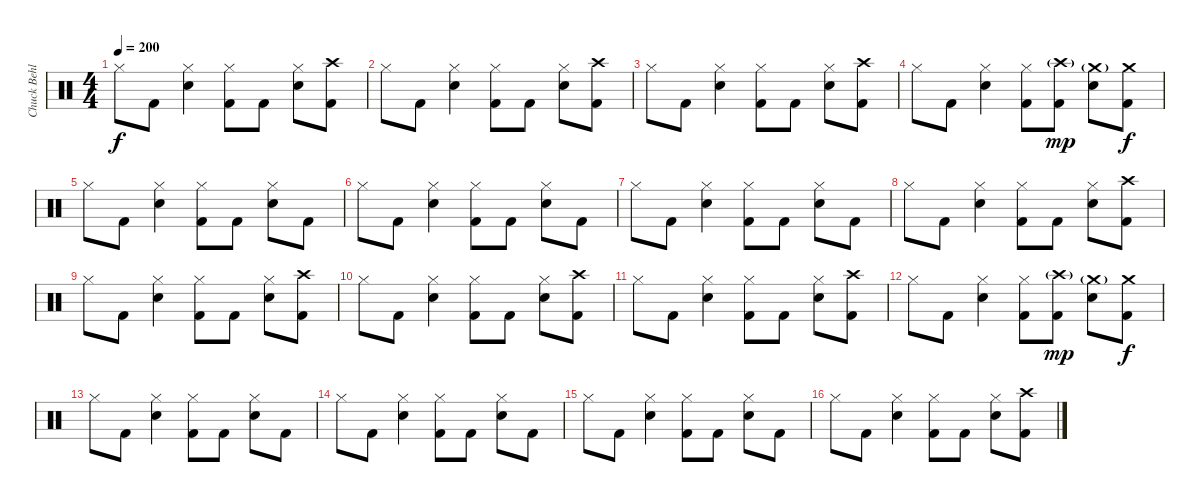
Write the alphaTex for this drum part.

\track ("Chuck Behler" "Chuck Behl") {instrument percussion}
\staff {score}
\articulation defaults
\ts (4 4)
\tempo 200
\clef neutral
\ks c "Hi-Hat (closed)".8{dy f} "Kick (hit) 2".8
("Hi-Hat (closed)" "Snare (hit) 2").4 ("Hi-Hat (closed)" "Kick (hit) 2").8 "Kick (hit) 2".8 ("Hi-Hat (closed)" "Snare (hit) 2").8 ("Crash high (hit)" "Kick (hit) 2").8 |
"Hi-Hat (closed)".8 "Kick (hit) 2".8 ("Hi-Hat (closed)" "Snare (hit) 2").4 ("Hi-Hat (closed)" "Kick (hit) 2").8 "Kick (hit) 2".8 ("Hi-Hat (closed)" "Snare (hit) 2").8 ("Crash high (hit)" "Kick (hit) 2").8 |
"Hi-Hat (closed)".8 "Kick (hit) 2".8 ("Hi-Hat (closed)" "Snare (hit) 2").4 ("Hi-Hat (closed)" "Kick (hit) 2").8 "Kick (hit) 2".8 ("Hi-Hat (closed)" "Snare (hit) 2").8 ("Crash high (hit)" "Kick (hit) 2").8 |
"Hi-Hat (closed)".8 "Kick (hit) 2".8 ("Hi-Hat (closed)" "Snare (hit) 2").4 ("Hi-Hat (closed)" "Kick (hit) 2").8 ("Crash high (hit)"{g} "Kick (hit) 2").8{dy mp} ("Crash medium (hit)"{g} "Snare (hit) 2").8 ("Crash medium (hit)" "Kick (hit) 2").8{dy f} |
"Hi-Hat (closed)".8 "Kick (hit) 2".8 ("Hi-Hat (closed)" "Snare (hit) 2").4 ("Hi-Hat (closed)" "Kick (hit) 2").8 "Kick (hit) 2".8 ("Hi-Hat (closed)" "Snare (hit) 2").8 "Kick (hit) 2".8 |
"Hi-Hat (closed)".8 "Kick (hit) 2".8 ("Hi-Hat (closed)" "Snare (hit) 2").4 ("Hi-Hat (closed)" "Kick (hit) 2").8 "Kick (hit) 2".8 ("Hi-Hat (closed)" "Snare (hit) 2").8 "Kick (hit) 2".8 |
"Hi-Hat (closed)".8 "Kick (hit) 2".8 ("Hi-Hat (closed)" "Snare (hit) 2").4 ("Hi-Hat (closed)" "Kick (hit) 2").8 "Kick (hit) 2".8 ("Hi-Hat (closed)" "Snare (hit) 2").8 "Kick (hit) 2".8 |
"Hi-Hat (closed)".8 "Kick (hit) 2".8 ("Hi-Hat (closed)" "Snare (hit) 2").4 ("Hi-Hat (closed)" "Kick (hit) 2").8 "Kick (hit) 2".8 ("Hi-Hat (closed)" "Snare (hit) 2").8 ("Crash high (hit)" "Kick (hit) 2").8 |
"Hi-Hat (closed)".8 "Kick (hit) 2".8 ("Hi-Hat (closed)" "Snare (hit) 2").4 ("Hi-Hat (closed)" "Kick (hit) 2").8 "Kick (hit) 2".8 ("Hi-Hat (closed)" "Snare (hit) 2").8 ("Crash high (hit)" "Kick (hit) 2").8 |
"Hi-Hat (closed)".8 "Kick (hit) 2".8 ("Hi-Hat (closed)" "Snare (hit) 2").4 ("Hi-Hat (closed)" "Kick (hit) 2").8 "Kick (hit) 2".8 ("Hi-Hat (closed)" "Snare (hit) 2").8 ("Crash high (hit)" "Kick (hit) 2").8 |
"Hi-Hat (closed)".8 "Kick (hit) 2".8 ("Hi-Hat (closed)" "Snare (hit) 2").4 ("Hi-Hat (closed)" "Kick (hit) 2").8 "Kick (hit) 2".8 ("Hi-Hat (closed)" "Snare (hit) 2").8 ("Crash high (hit)" "Kick (hit) 2").8 |
"Hi-Hat (closed)".8 "Kick (hit) 2".8 ("Hi-Hat (closed)" "Snare (hit) 2").4 ("Hi-Hat (closed)" "Kick (hit) 2").8 ("Crash high (hit)"{g} "Kick (hit) 2").8{dy mp} ("Crash medium (hit)"{g} "Snare (hit) 2").8 ("Crash medium (hit)" "Kick (hit) 2").8{dy f} |
"Hi-Hat (closed)".8 "Kick (hit) 2".8 ("Hi-Hat (closed)" "Snare (hit) 2").4 ("Hi-Hat (closed)" "Kick (hit) 2").8 "Kick (hit) 2".8 ("Hi-Hat (closed)" "Snare (hit) 2").8 "Kick (hit) 2".8 |
"Hi-Hat (closed)".8 "Kick (hit) 2".8 ("Hi-Hat (closed)" "Snare (hit) 2").4 ("Hi-Hat (closed)" "Kick (hit) 2").8 "Kick (hit) 2".8 ("Hi-Hat (closed)" "Snare (hit) 2").8 "Kick (hit) 2".8 |
"Hi-Hat (closed)".8 "Kick (hit) 2".8 ("Hi-Hat (closed)" "Snare (hit) 2").4 ("Hi-Hat (closed)" "Kick (hit) 2").8 "Kick (hit) 2".8 ("Hi-Hat (closed)" "Snare (hit) 2").8 "Kick (hit) 2".8 |
"Hi-Hat (closed)".8 "Kick (hit) 2".8 ("Hi-Hat (closed)" "Snare (hit) 2").4 ("Hi-Hat (closed)" "Kick (hit) 2").8 "Kick (hit) 2".8 ("Hi-Hat (closed)" "Snare (hit) 2").8 ("Crash high (hit)" "Kick (hit) 2").8
